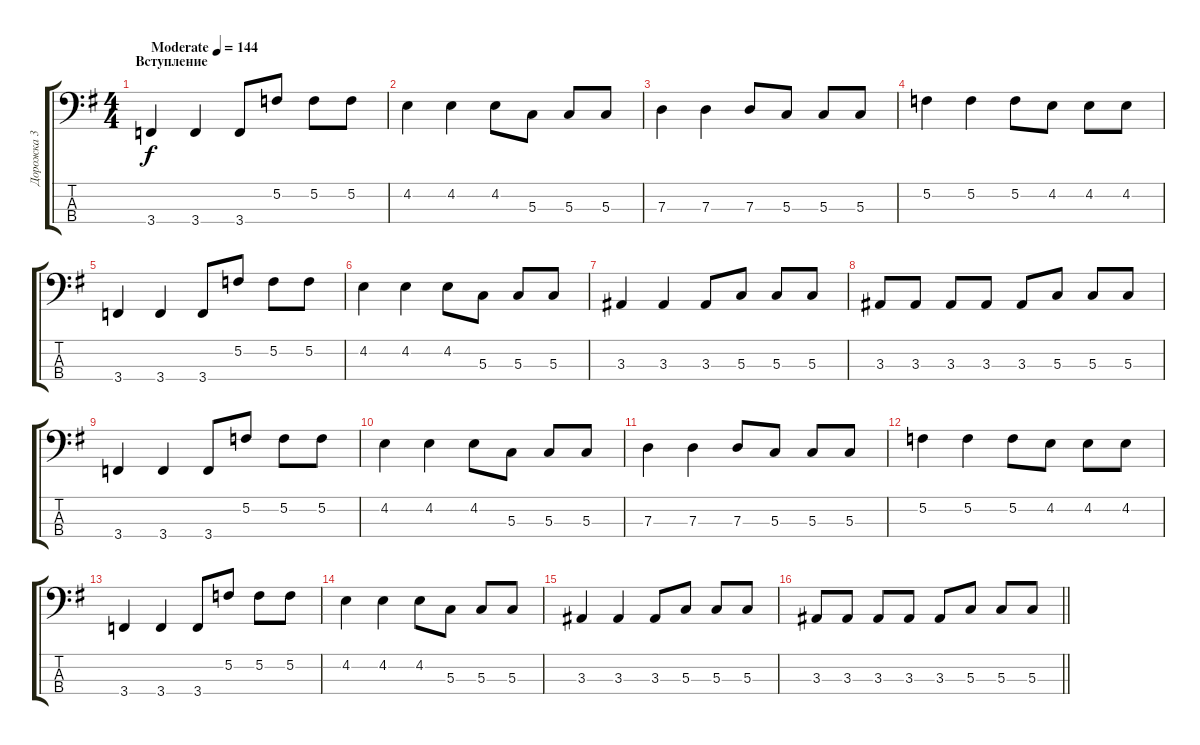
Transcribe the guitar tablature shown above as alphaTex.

\track ("Дорожка 3" "Дорожка 3") {instrument electricbassfinger}
\staff {score tabs}
\tuning (F2 C2 G1 D1) {hide}
\ts (4 4)
\section ("" "Вступление")
\tempo (144 "Moderate")
\clef f4
\ks g
3.4.4{dy f instrument electricbassfinger} 3.4.4 3.4.8 5.2.8 5.2.8 5.2.8 |
4.2.4 4.2.4 4.2.8 5.3.8 5.3.8 5.3.8 |
7.3.4 7.3.4 7.3.8 5.3.8 5.3.8 5.3.8 |
5.2.4 5.2.4 5.2.8 4.2.8 4.2.8 4.2.8 |
3.4.4 3.4.4 3.4.8 5.2.8 5.2.8 5.2.8 |
4.2.4 4.2.4 4.2.8 5.3.8 5.3.8 5.3.8 |
3.3.4 3.3.4 3.3.8 5.3.8 5.3.8 5.3.8 |
3.3.8 3.3.8 3.3.8 3.3.8 3.3.8 5.3.8 5.3.8 5.3.8 |
3.4.4 3.4.4 3.4.8 5.2.8 5.2.8 5.2.8 |
4.2.4 4.2.4 4.2.8 5.3.8 5.3.8 5.3.8 |
7.3.4 7.3.4 7.3.8 5.3.8 5.3.8 5.3.8 |
5.2.4 5.2.4 5.2.8 4.2.8 4.2.8 4.2.8 |
3.4.4 3.4.4 3.4.8 5.2.8 5.2.8 5.2.8 |
4.2.4 4.2.4 4.2.8 5.3.8 5.3.8 5.3.8 |
3.3.4 3.3.4 3.3.8 5.3.8 5.3.8 5.3.8 |
\barLineRight lightlight
3.3.8 3.3.8 3.3.8 3.3.8 3.3.8 5.3.8 5.3.8 5.3.8
